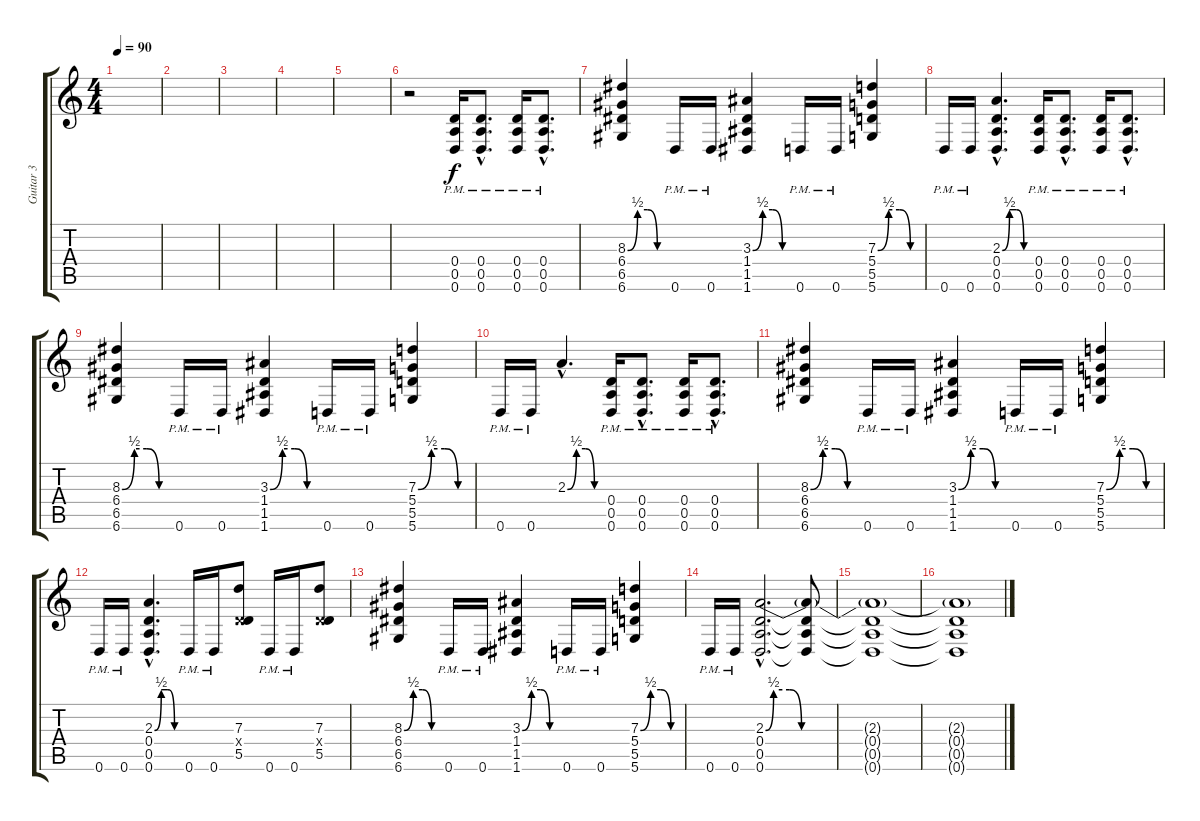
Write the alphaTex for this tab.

\track ("Guitar 3" "Guitar 3") {instrument distortionguitar}
\staff {score tabs}
\tuning (E4 B3 G3 D3 A2 D2) {hide}
\ts (4 4)
\tempo 90
\clef g2
\ks c
|
|
|
|
|
r.2 (0.4{pm} 0.5 0.6{pm}).16 (0.4{hac pm} 0.5{hac pm} 0.6{hac pm}).8{d} (0.4{pm} 0.5{pm} 0.6{pm}).16 (0.4{hac pm} 0.5{hac pm} 0.6{hac pm}).8{d} |
(8.3{be (custom 0 0 15 2 30 2 45 0 60 0)} 6.4 6.5 6.6).4 0.6{pm}.16 0.6{pm}.16 (3.3{be (custom 0 0 15 2 30 2 45 0 60 0)} 1.4 1.5 1.6).4 0.6{pm}.16 0.6{pm}.16 (7.3{be (custom 0 0 15 2 30 2 45 0 60 0)} 5.4 5.5 5.6).4 |
0.6{pm}.16 0.6{pm}.16 (2.3{be (custom 0 0 15 2 30 2 45 0 60 0) hac} 0.4{hac} 0.5{hac} 0.6{hac}).4{d} (0.4{pm} 0.5{pm} 0.6{pm}).16 (0.4{hac pm} 0.5{hac pm} 0.6{hac pm}).8{d} (0.4{pm} 0.5{pm} 0.6{pm}).16 (0.4{hac pm} 0.5{hac pm} 0.6{hac pm}).8{d} |
(8.3{be (custom 0 0 15 2 30 2 45 0 60 0)} 6.4 6.5 6.6).4 0.6{pm}.16 0.6{pm}.16 (3.3{be (custom 0 0 15 2 30 2 45 0 60 0)} 1.4 1.5 1.6).4 0.6{pm}.16 0.6{pm}.16 (7.3{be (custom 0 0 15 2 30 2 45 0 60 0)} 5.4 5.5 5.6).4 |
0.6{pm}.16 0.6{pm}.16 2.3{be (custom 0 0 15 2 30 2 45 0 60 0) hac}.4{d} (0.4{pm} 0.5{pm} 0.6{pm}).16 (0.4{hac pm} 0.5{hac pm} 0.6{hac pm}).8{d} (0.4{pm} 0.5{pm} 0.6{pm}).16 (0.4{hac pm} 0.5{hac pm} 0.6{hac pm}).8{d} |
(8.3{be (custom 0 0 15 2 30 2 45 0 60 0)} 6.4 6.5 6.6).4 0.6{pm}.16 0.6{pm}.16 (3.3{be (custom 0 0 15 2 30 2 45 0 60 0)} 1.4 1.5 1.6).4 0.6{pm}.16 0.6{pm}.16 (7.3{be (custom 0 0 15 2 30 2 45 0 60 0)} 5.4 5.5 5.6).4 |
0.6{pm}.16 0.6{pm}.16 (2.3{be (custom 0 0 15 2 30 2 45 0 60 0) hac} 0.4{hac} 0.5{hac} 0.6{hac}).4{d} 0.6{pm}.16 0.6{pm}.16 (7.3 0.4{x} 5.5).8 0.6{pm}.16 0.6{pm}.16 (7.3 0.4{x} 5.5).8 |
(8.3{be (custom 0 0 15 2 30 2 45 0 60 0)} 6.4 6.5 6.6).4 0.6{pm}.16 0.6{pm}.16 (3.3{be (custom 0 0 15 2 30 2 45 0 60 0)} 1.4 1.5 1.6).4 0.6{pm}.16 0.6{pm}.16 (7.3{be (custom 0 0 15 2 30 2 45 0 60 0)} 5.4 5.5 5.6).4 |
0.6{pm}.16 0.6{pm}.16 (2.3{be (custom 0 0 2 2 6 2 9 0 15 0 21 0 30 0 45 0 60 0) hac} 0.4{hac} 0.5{hac} 0.6{hac}).2{d} (2.3{t} 0.4{t} 0.5{t} 0.6{t}).8{volume 3} |
(2.3{t} 0.4{t} 0.5{t} 0.6{t}).1 |
(2.3{t} 0.4{t} 0.5{t} 0.6{t}).1
